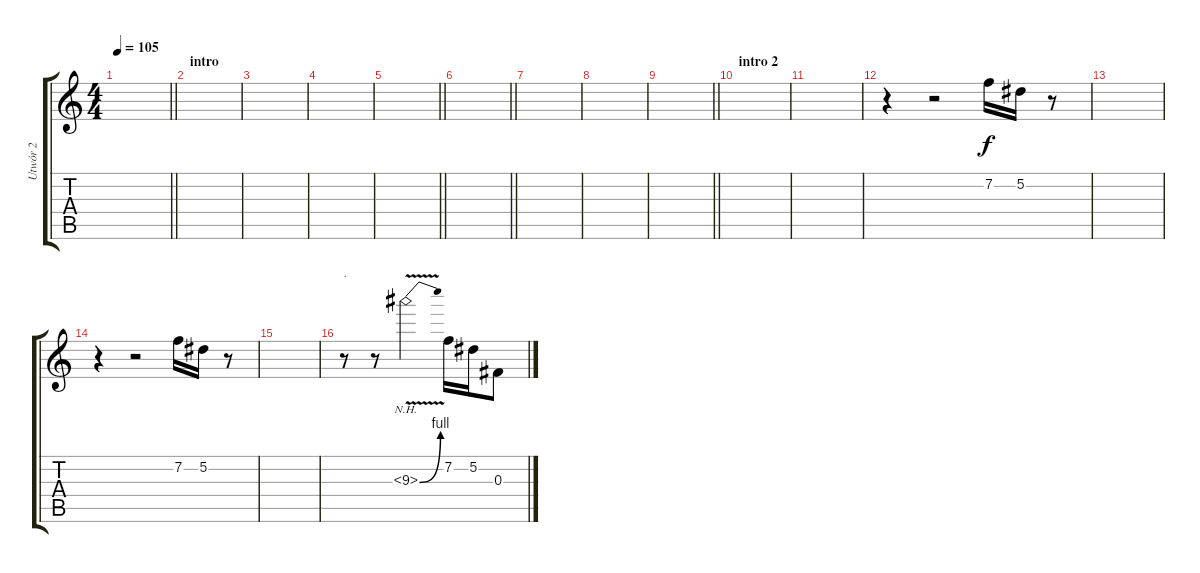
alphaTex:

\track ("Utwór 2" "Utwór 2") {instrument overdrivenguitar}
\staff {score tabs}
\tuning (Eb4 Bb3 Gb3 Db3 Ab2 Eb2) {hide}
\ts (4 4)
\tempo 105
\clef g2
\barLineRight lightlight
\ks c
|
\section ("" "intro")
|
|
|
\barLineRight lightlight
|
\barLineRight lightlight
|
|
|
\barLineRight lightlight
|
\section ("" "intro 2")
|
|
r.4 r.2 7.2.16 5.2.16 r.8 |
|
r.4 r.2 7.2.16 5.2.16 r.8 |
|
r.8{txt "."} r.8 9.3{be (bend 0 0 60 4) nh v}.2 7.2.16 5.2.16 0.3.8
